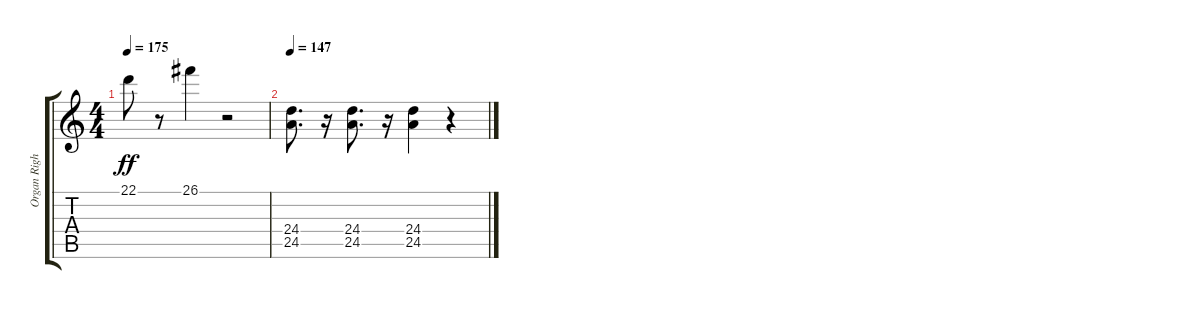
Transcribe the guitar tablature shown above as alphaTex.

\track ("Organ Right" "Organ Righ") {instrument rockorgan}
\staff {score tabs}
\tuning (E4 B3 G3 D3 A2 E2) {hide}
\ts (4 4)
\tempo 175
\clef g2
\ks c
22.1.8{dy ff} r.8 26.1.4 r.2 |
\tempo 147
(24.4 24.5).8{d} r.16 (24.4 24.5).8{d} r.16 (24.4 24.5).4 r.4
